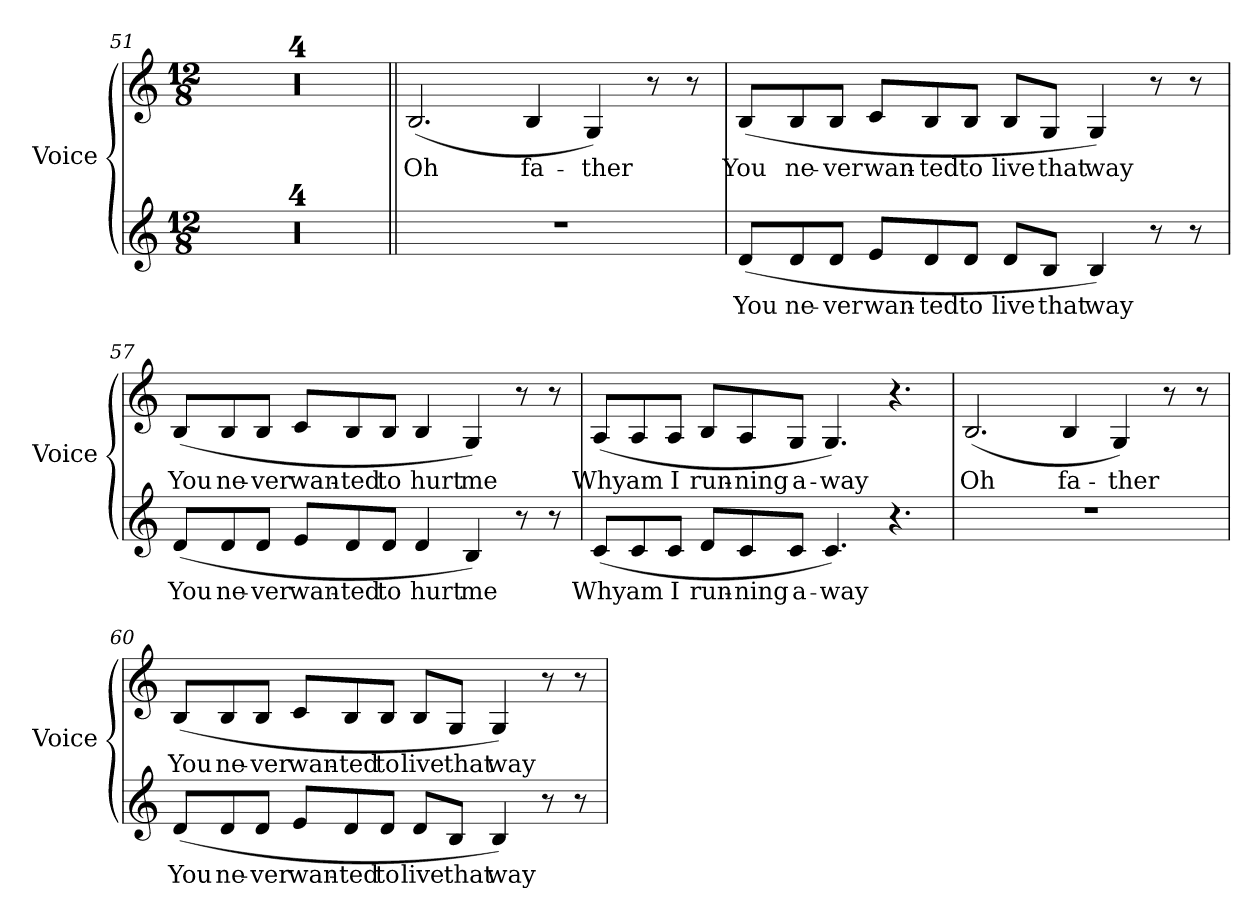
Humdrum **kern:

**kern	**text	**kern	**text
*part2	*part2	*part1	*part1
*staff2	*staff2	*staff1	*staff1
*I"Voice	*	*I"Voice	*
*I'Voice	*	*I'Voice	*
*clefG2	*	*clefG2	*
*k[]	*	*k[]	*
*C:	*	*C:	*
*M12/8	*	*M12/8	*
=51	=51	=51	=51
!LO:N:vis=1	!	!LO:N:vis=1	!
1.r	.	1.r	.
=52	=52	=52	=52
!LO:N:vis=1	!	!LO:N:vis=1	!
1.r	.	1.r	.
=53	=53	=53	=53
!LO:N:vis=1	!	!LO:N:vis=1	!
1.r	.	1.r	.
=54	=54	=54	=54
!LO:N:vis=1	!	!LO:N:vis=1	!
1.r	.	1.r	.
=55||	=55||	=55||	=55||
!LO:N:vis=1	!	!	!
!	!	!	!LO:LY:b:color=#000000
1.r	.	(2.Bi/	Oh
!	!	!	!LO:LY:b:color=#000000
.	.	4Bi/	fa-
!	!	!	!LO:LY:b:color=#000000
.	.	4Gi/)	-ther
.	.	8r	.
.	.	8r	.
!!LO:LB:g=z
=56	=56	=56	=56
!	!LO:LY:b:color=#000000	!	!
!	!	!	!LO:LY:b:color=#000000
(8di/L	You	(8Bi/L	You
!	!LO:LY:b:color=#000000	!	!
!	!	!	!LO:LY:b:color=#000000
8di/	ne-	8Bi/	ne-
!	!LO:LY:b:color=#000000	!	!
!	!	!	!LO:LY:b:color=#000000
8di/J	-ver	8Bi/J	-ver
!	!LO:LY:b:color=#000000	!	!
!	!	!	!LO:LY:b:color=#000000
8ei/L	wan-	8ci/L	wan-
!	!LO:LY:b:color=#000000	!	!
!	!	!	!LO:LY:b:color=#000000
8di/	-ted	8Bi/	-ted
!	!LO:LY:b:color=#000000	!	!
!	!	!	!LO:LY:b:color=#000000
8di/J	to	8Bi/J	to
!	!LO:LY:b:color=#000000	!	!
!	!	!	!LO:LY:b:color=#000000
8di/L	live	8Bi/L	live
!	!LO:LY:b:color=#000000	!	!
!	!	!	!LO:LY:b:color=#000000
8Bi/J	that	8Gi/J	that
!	!LO:LY:b:color=#000000	!	!
!	!	!	!LO:LY:b:color=#000000
4Bi/)	way	4Gi/)	way
8r	.	8r	.
8r	.	8r	.
=57	=57	=57	=57
!	!LO:LY:b:color=#000000	!	!
!	!	!	!LO:LY:b:color=#000000
(8di/L	You	(8Bi/L	You
!	!LO:LY:b:color=#000000	!	!
!	!	!	!LO:LY:b:color=#000000
8di/	ne-	8Bi/	ne-
!	!LO:LY:b:color=#000000	!	!
!	!	!	!LO:LY:b:color=#000000
8di/J	-ver	8Bi/J	-ver
!	!LO:LY:b:color=#000000	!	!
!	!	!	!LO:LY:b:color=#000000
8ei/L	wan-	8ci/L	wan-
!	!LO:LY:b:color=#000000	!	!
!	!	!	!LO:LY:b:color=#000000
8di/	-ted	8Bi/	-ted
!	!LO:LY:b:color=#000000	!	!
!	!	!	!LO:LY:b:color=#000000
8di/J	to	8Bi/J	to
!	!LO:LY:b:color=#000000	!	!
!	!	!	!LO:LY:b:color=#000000
4di/	hurt	4Bi/	hurt
!	!LO:LY:b:color=#000000	!	!
!	!	!	!LO:LY:b:color=#000000
4Bi/)	me	4Gi/)	me
8r	.	8r	.
8r	.	8r	.
!!LO:PB:g=z
=58	=58	=58	=58
!	!LO:LY:b:color=#000000	!	!
!	!	!	!LO:LY:b:color=#000000
(8ci/L	Why	(8Ai/L	Why
!	!LO:LY:b:color=#000000	!	!
!	!	!	!LO:LY:b:color=#000000
8ci/	am	8Ai/	am
!	!LO:LY:b:color=#000000	!	!
!	!	!	!LO:LY:b:color=#000000
8ci/J	I	8Ai/J	I
!	!LO:LY:b:color=#000000	!	!
!	!	!	!LO:LY:b:color=#000000
8di/L	run-	8Bi/L	run-
!	!LO:LY:b:color=#000000	!	!
!	!	!	!LO:LY:b:color=#000000
8ci/	-ning	8Ai/	-ning
!	!LO:LY:b:color=#000000	!	!
!	!	!	!LO:LY:b:color=#000000
8ci/J	a-	8Gi/J	a-
!	!LO:LY:b:color=#000000	!	!
!	!	!	!LO:LY:b:color=#000000
4.ci/)	-way	4.Gi/)	-way
4.r	.	4.r	.
=59	=59	=59	=59
!LO:N:vis=1	!	!	!
!	!	!	!LO:LY:b:color=#000000
1.r	.	(2.Bi/	Oh
!	!	!	!LO:LY:b:color=#000000
.	.	4Bi/	fa-
!	!	!	!LO:LY:b:color=#000000
.	.	4Gi/)	-ther
.	.	8r	.
.	.	8r	.
=60	=60	=60	=60
!	!LO:LY:b:color=#000000	!	!
!	!	!	!LO:LY:b:color=#000000
(8di/L	You	(8Bi/L	You
!	!LO:LY:b:color=#000000	!	!
!	!	!	!LO:LY:b:color=#000000
8di/	ne-	8Bi/	ne-
!	!LO:LY:b:color=#000000	!	!
!	!	!	!LO:LY:b:color=#000000
8di/J	-ver	8Bi/J	-ver
!	!LO:LY:b:color=#000000	!	!
!	!	!	!LO:LY:b:color=#000000
8ei/L	wan-	8ci/L	wan-
!	!LO:LY:b:color=#000000	!	!
!	!	!	!LO:LY:b:color=#000000
8di/	-ted	8Bi/	-ted
!	!LO:LY:b:color=#000000	!	!
!	!	!	!LO:LY:b:color=#000000
8di/J	to	8Bi/J	to
!	!LO:LY:b:color=#000000	!	!
!	!	!	!LO:LY:b:color=#000000
8di/L	live	8Bi/L	live
!	!LO:LY:b:color=#000000	!	!
!	!	!	!LO:LY:b:color=#000000
8Bi/J	that	8Gi/J	that
!	!LO:LY:b:color=#000000	!	!
!	!	!	!LO:LY:b:color=#000000
4Bi/)	way	4Gi/)	way
8r	.	8r	.
8r	.	8r	.
=	=	=	=
*-	*-	*-	*-
